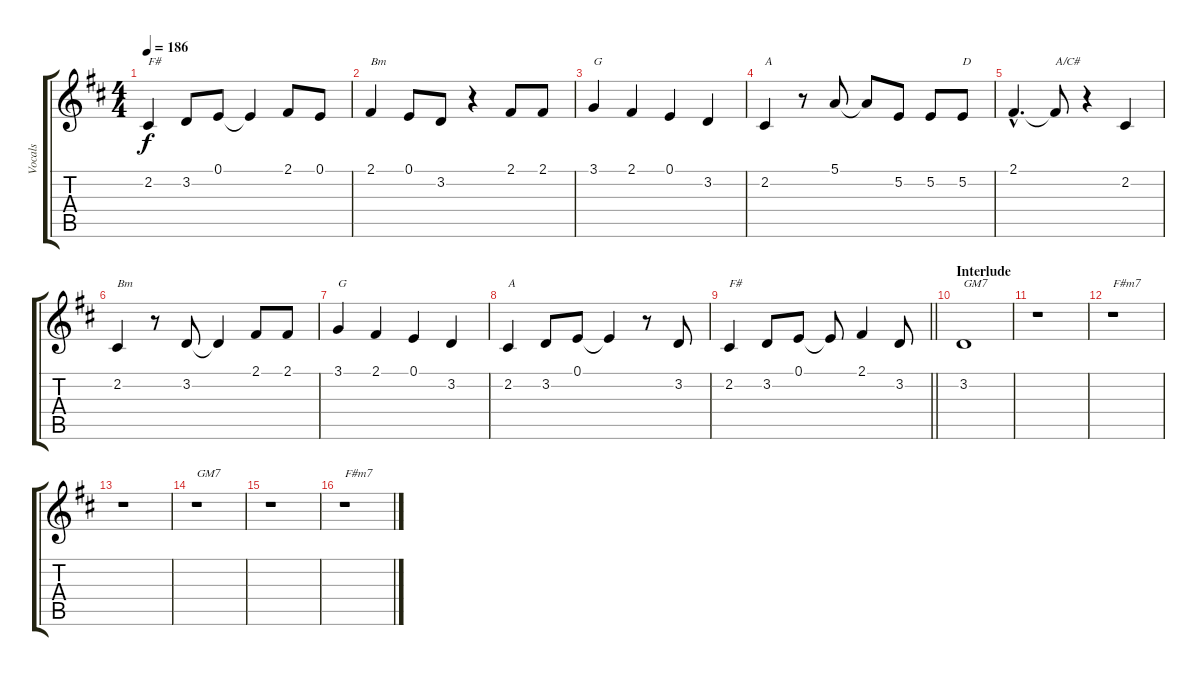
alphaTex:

\track ("Vocals" "Vocals") {instrument sopranosax}
\staff {score tabs}
\tuning (E4 B3 G3 D3 A2 E2) {hide}
\ts (4 4)
\tempo 186
\clef g2
\ks d
2.2.4{txt "F#" dy f} 3.2.8 0.1.8 0.1{t}.4 2.1.8 0.1.8 |
2.1.4{txt "Bm"} 0.1.8 3.2.8 r.4 2.1.8 2.1.8 |
3.1.4{txt "G"} 2.1.4 0.1.4 3.2.4 |
2.2.4{txt "A"} r.8 5.1.8 5.1{t}.8 5.2.8 5.2.8 5.2.8{txt "D"} |
2.1{hac}.4{d} 2.1{t}.8{txt "A/C#"} r.4 2.2.4 |
2.2.4{txt "Bm"} r.8 3.2.8 3.2{t}.4 2.1.8 2.1.8 |
3.1.4{txt "G"} 2.1.4 0.1.4 3.2.4 |
2.2.4{txt "A"} 3.2.8 0.1.8 0.1{t}.4 r.8 3.2.8 |
\barLineRight lightlight
2.2.4{txt "F#"} 3.2.8 0.1.8 0.1{t}.8 2.1.4 3.2.8 |
\section ("" "Interlude")
3.2.1{txt "GM7"} |
r.1 |
r.1{txt "F#m7"} |
r.1 |
r.1{txt "GM7"} |
r.1 |
r.1{txt "F#m7"}
